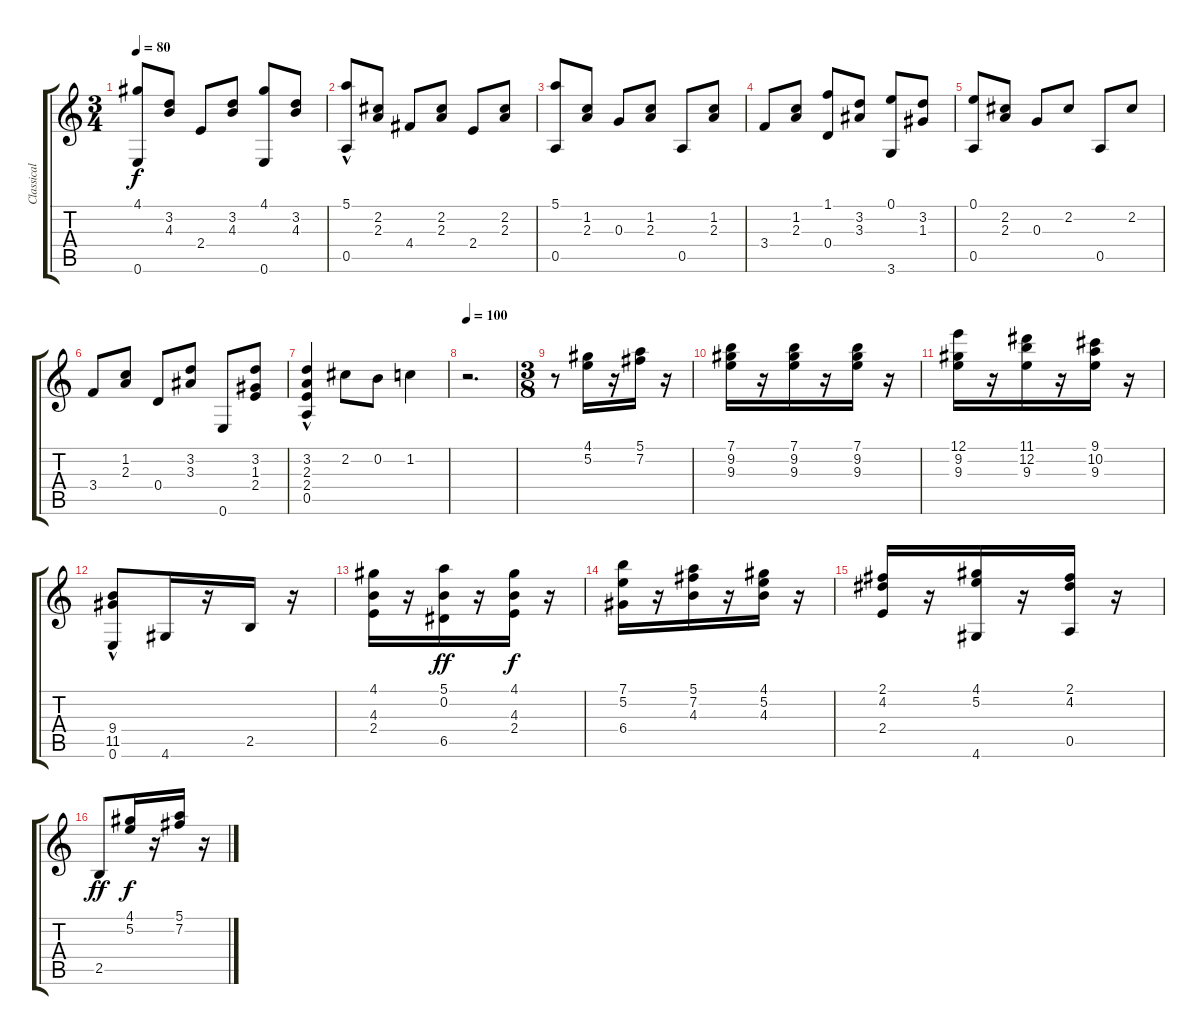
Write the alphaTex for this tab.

\track ("Classical Guitar" "Classical ") {instrument acousticguitarnylon}
\staff {score tabs}
\tuning (E4 B3 G3 D3 A2 E2) {hide}
\ts (3 4)
\tempo 80
\clef g2
\ks c
(4.1 0.6).8{dy f} (3.2 4.3).8 2.4.8 (3.2 4.3).8 (4.1 0.6).8 (3.2 4.3).8 |
(5.1 0.5{hac}).8 (2.2 2.3).8 4.4.8 (2.2 2.3).8 2.4.8 (2.2 2.3).8 |
(5.1 0.5).8 (1.2 2.3).8 0.3.8 (1.2 2.3).8 0.5.8 (1.2 2.3).8 |
3.4.8 (1.2 2.3).8 (1.1 0.4).8 (3.2 3.3).8 (0.1 3.6).8 (3.2 1.3).8 |
(0.1 0.5).8 (2.2 2.3).8 0.3.8 2.2.8 0.5.8 2.2.8 |
3.4.8 (1.2 2.3).8 0.4.8 (3.2 3.3).8 0.6.8 (3.2 1.3 2.4).8 |
(3.2 2.3{hac} 2.4{hac} 0.5{hac}).4 2.2.8 0.2.8 1.2.4 |
\tempo 100
r.2{d} |
\ts (3 8)
r.8 (4.1 5.2).16 r.16 (5.1 7.2).16 r.16 |
(7.1 9.2 9.3).16 r.16 (7.1 9.2 9.3).16 r.16 (7.1 9.2 9.3).16 r.16 |
(12.1 9.2 9.3).16 r.16 (11.1 12.2 9.3).16 r.16 (9.1 10.2 9.3).16 r.16 |
(9.4{hac} 11.5{hac} 0.6).8 4.6.16 r.16 2.5.16 r.16 |
(4.1 4.3 2.4).16 r.16 (5.1 0.2 6.5).16{dy ff} r.16 (4.1 4.3 2.4).16{dy f} r.16 |
(7.1 5.2 6.4).16 r.16 (5.1 7.2 4.3).16 r.16 (4.1 5.2 4.3).16 r.16 |
(2.1 4.2 2.4).16 r.16 (4.1 5.2 4.6).16 r.16 (2.1 4.2 0.5).16 r.16 |
2.5.8{dy ff} (4.1 5.2).16{dy f} r.16 (5.1 7.2).16 r.16
